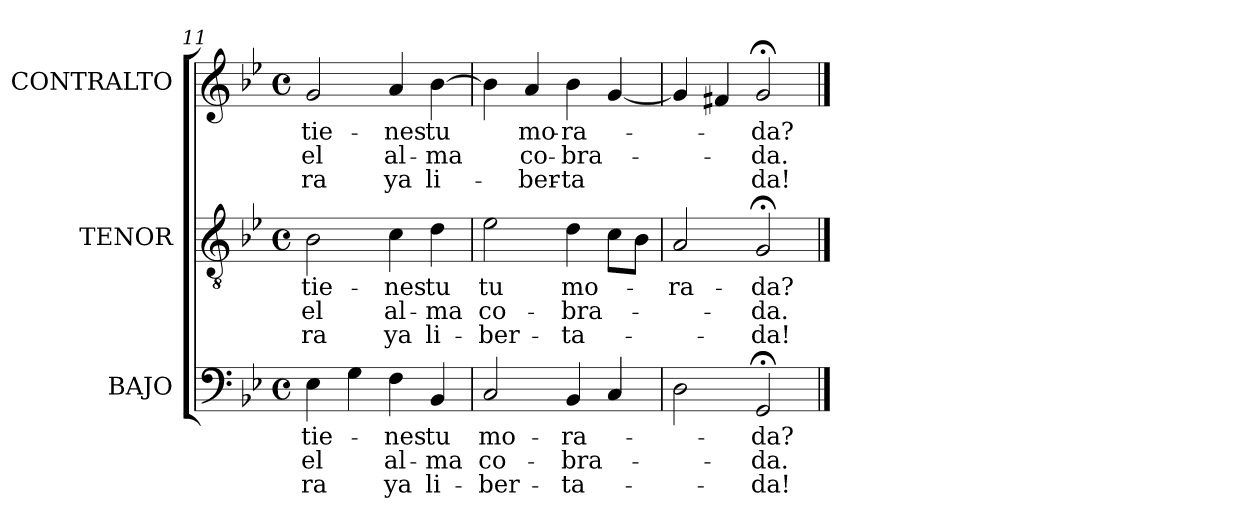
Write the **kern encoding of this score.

**kern	**text	**text	**text	**kern	**text	**text	**text	**kern	**text	**text	**text
*part3	*part3	*part3	*part3	*part2	*part2	*part2	*part2	*part1	*part1	*part1	*part1
*staff3	*staff3	*staff3	*staff3	*staff2	*staff2	*staff2	*staff2	*staff1	*staff1	*staff1	*staff1
*I"BAJO	*	*	*	*I"TENOR	*	*	*	*I"CONTRALTO	*	*	*
*I'B.	*	*	*	*I'T.	*	*	*	*I'A.	*	*	*
*clefF4	*	*	*	*clefGv2	*	*	*	*clefG2	*	*	*
*	*	*	*	*ITrd7c12	*	*	*	*	*	*	*
*k[b-e-]	*	*	*	*k[b-e-]	*	*	*	*k[b-e-]	*	*	*
*B-:	*	*	*	*B-:	*	*	*	*B-:	*	*	*
*M4/4	*	*	*	*M4/4	*	*	*	*M4/4	*	*	*
*met(c)	*	*	*	*met(c)	*	*	*	*met(c)	*	*	*
=11	=11	=11	=11	=11	=11	=11	=11	=11	=11	=11	=11
!	!LO:LY:b:color=#000000	!LO:LY:b:color=#000000	!LO:LY:b:color=#000000	!	!	!	!	!	!	!	!
!	!	!	!	!	!LO:LY:b:color=#000000	!LO:LY:b:color=#000000	!LO:LY:b:color=#000000	!	!	!	!
!	!	!	!	!	!	!	!	!	!LO:LY:b:color=#000000	!LO:LY:b:color=#000000	!LO:LY:b:color=#000000
4E-i\	tie-	el	-ra	2BB-i\	tie-	el	-ra	2gi/	tie-	el	-ra
4Gi\	.	.	.	.	.	.	.	.	.	.	.
!	!LO:LY:b:color=#000000	!LO:LY:b:color=#000000	!LO:LY:b:color=#000000	!	!	!	!	!	!	!	!
!	!	!	!	!	!LO:LY:b:color=#000000	!LO:LY:b:color=#000000	!LO:LY:b:color=#000000	!	!	!	!
!	!	!	!	!	!	!	!	!	!LO:LY:b:color=#000000	!LO:LY:b:color=#000000	!LO:LY:b:color=#000000
4Fi\	-nes	al-	ya	4Ci\	-nes	al-	ya	4ai/	-nes	al-	ya
!	!LO:LY:b:color=#000000	!LO:LY:b:color=#000000	!LO:LY:b:color=#000000	!	!	!	!	!	!	!	!
!	!	!	!	!	!LO:LY:b:color=#000000	!LO:LY:b:color=#000000	!LO:LY:b:color=#000000	!	!	!	!
!	!	!	!	!	!	!	!	!	!LO:LY:b:color=#000000	!LO:LY:b:color=#000000	!LO:LY:b:color=#000000
4BB-i/	tu	-ma	li-	4Di\	tu	-ma	li-	[4b-i\	tu	-ma	li-
=12	=12	=12	=12	=12	=12	=12	=12	=12	=12	=12	=12
!	!LO:LY:b:color=#000000	!LO:LY:b:color=#000000	!LO:LY:b:color=#000000	!	!	!	!	!	!	!	!
!	!	!	!	!	!LO:LY:b:color=#000000	!LO:LY:b:color=#000000	!LO:LY:b:color=#000000	!	!	!	!
2Ci/	mo-	co-	-ber-	2E-i\	tu	co-	-ber-	4b-i\]	.	.	.
!	!	!	!	!	!	!	!	!	!LO:LY:b:color=#000000	!LO:LY:b:color=#000000	!LO:LY:b:color=#000000
.	.	.	.	.	.	.	.	4ai/	mo-	co-	-ber-
!	!LO:LY:b:color=#000000	!LO:LY:b:color=#000000	!LO:LY:b:color=#000000	!	!	!	!	!	!	!	!
!	!	!	!	!	!LO:LY:b:color=#000000	!LO:LY:b:color=#000000	!LO:LY:b:color=#000000	!	!	!	!
!	!	!	!	!	!	!	!	!	!LO:LY:b:color=#000000	!LO:LY:b:color=#000000	!LO:LY:b:color=#000000
4BB-i/	-ra-	-bra-	-ta-	4Di\	mo-	-bra-	-ta-	4b-i\	-ra-	-bra-	-ta
4Ci/	.	.	.	8Ci\L	.	.	.	[4gi/	.	.	.
.	.	.	.	8BB-i\J	.	.	.	.	.	.	.
=13	=13	=13	=13	=13	=13	=13	=13	=13	=13	=13	=13
!	!	!	!	!	!LO:LY:b:color=#000000	!	!	!	!	!	!
2Di\	.	.	.	2AAi/	-ra-	.	.	4gi/]	.	.	.
.	.	.	.	.	.	.	.	4f#Xi/	.	.	.
!	!LO:LY:b:color=#000000	!LO:LY:b:color=#000000	!LO:LY:b:color=#000000	!	!	!	!	!	!	!	!
!	!	!	!	!	!LO:LY:b:color=#000000	!LO:LY:b:color=#000000	!LO:LY:b:color=#000000	!	!	!	!
!	!	!	!	!	!	!	!	!	!LO:LY:b:color=#000000	!LO:LY:b:color=#000000	!LO:LY:b:color=#000000
2GG;i/	-da?	-da.	-da!	2GG;i/	-da?	-da.	-da!	2g;i/	-da?	-da.	da!
==	==	==	==	==	==	==	==	==	==	==	==
*-	*-	*-	*-	*-	*-	*-	*-	*-	*-	*-	*-
